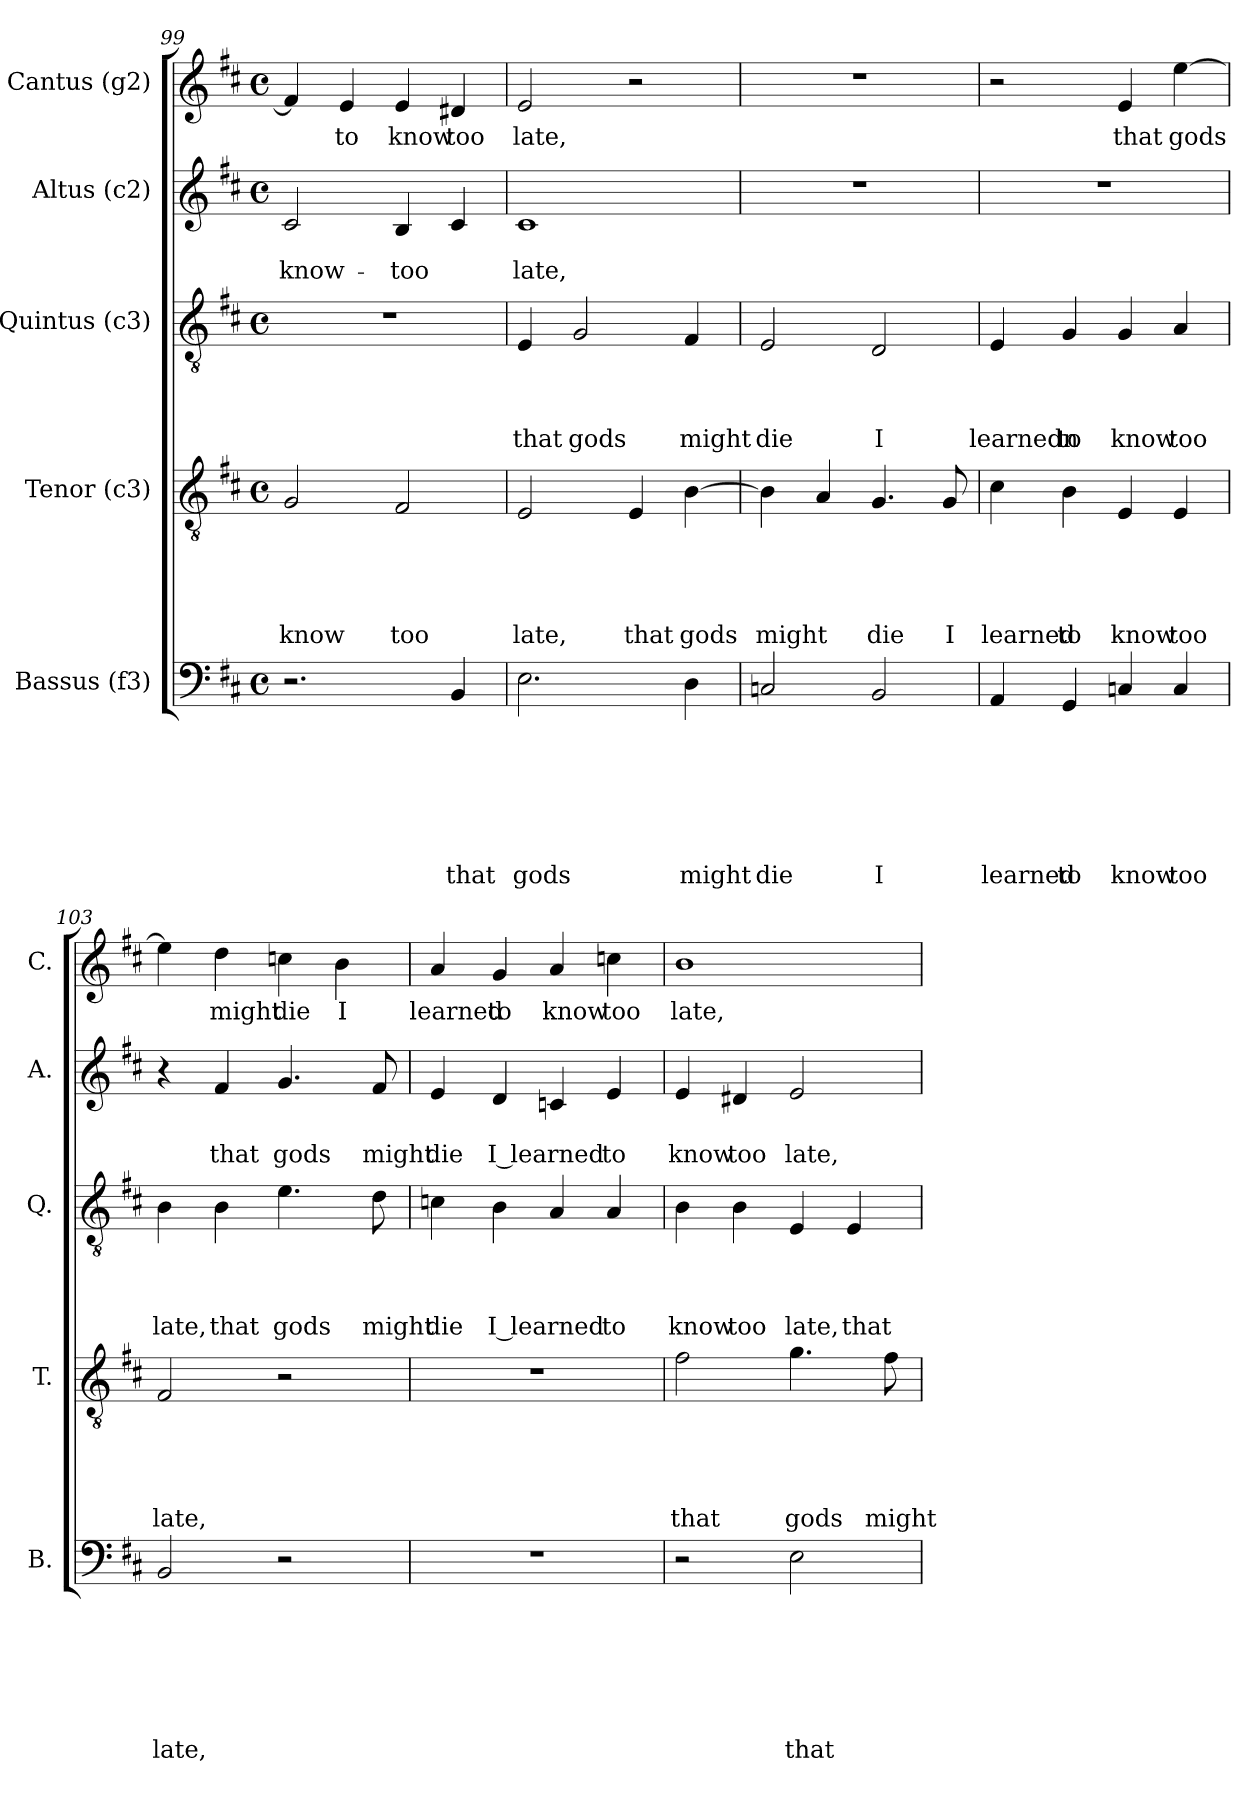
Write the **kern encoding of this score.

**kern	**text	**text	**text	**text	**text	**text	**text	**kern	**text	**text	**text	**text	**text	**kern	**text	**text	**text	**text	**kern	**text	**text	**kern	**text
*part5	*part5	*part5	*part5	*part5	*part5	*part5	*part5	*part4	*part4	*part4	*part4	*part4	*part4	*part3	*part3	*part3	*part3	*part3	*part2	*part2	*part2	*part1	*part1
*staff5	*staff5	*staff5	*staff5	*staff5	*staff5	*staff5	*staff5	*staff4	*staff4	*staff4	*staff4	*staff4	*staff4	*staff3	*staff3	*staff3	*staff3	*staff3	*staff2	*staff2	*staff2	*staff1	*staff1
*I"Bassus (f3)	*	*	*	*	*	*	*	*I"Tenor (c3)	*	*	*	*	*	*I"Quintus (c3)	*	*	*	*	*I"Altus (c2)	*	*	*I"Cantus (g2)	*
*I'B.	*	*	*	*	*	*	*	*I'T.	*	*	*	*	*	*I'Q.	*	*	*	*	*I'A.	*	*	*I'C.	*
*clefF4	*	*	*	*	*	*	*	*clefGv2	*	*	*	*	*	*clefGv2	*	*	*	*	*clefG2	*	*	*clefG2	*
*k[f#c#]	*	*	*	*	*	*	*	*k[f#c#]	*	*	*	*	*	*k[f#c#]	*	*	*	*	*k[f#c#]	*	*	*k[f#c#]	*
*D:	*	*	*	*	*	*	*	*D:	*	*	*	*	*	*D:	*	*	*	*	*D:	*	*	*D:	*
*M4/4	*	*	*	*	*	*	*	*M4/4	*	*	*	*	*	*M4/4	*	*	*	*	*M4/4	*	*	*M4/4	*
*met(c)	*	*	*	*	*	*	*	*met(c)	*	*	*	*	*	*met(c)	*	*	*	*	*met(c)	*	*	*met(c)	*
=99	=99	=99	=99	=99	=99	=99	=99	=99	=99	=99	=99	=99	=99	=99	=99	=99	=99	=99	=99	=99	=99	=99	=99
!	!	!	!	!	!	!	!	!	!	!	!	!	!LO:LY:b	!	!	!	!	!	!	!	!LO:LY:b	!	!
2.r	.	.	.	.	.	.	.	2G/	.	.	.	.	know	1r	.	.	.	.	2c#/	.	know-	4f#/]	.
!	!	!	!	!	!	!	!	!	!	!	!	!	!	!	!	!	!	!	!	!	!	!	!LO:LY:b
.	.	.	.	.	.	.	.	.	.	.	.	.	.	.	.	.	.	.	.	.	.	4e/	to
!	!	!	!	!	!	!	!	!	!	!	!	!	!LO:LY:b	!	!	!	!	!	!	!	!LO:LY:b	!	!LO:LY:b
.	.	.	.	.	.	.	.	2F#/	.	.	.	.	too	.	.	.	.	.	4B/	.	-too	4e/	know
!	!	!	!	!	!	!	!LO:LY:b	!	!	!	!	!	!	!	!	!	!	!	!	!	!	!	!LO:LY:b
4BB/	.	.	.	.	.	.	that	.	.	.	.	.	.	.	.	.	.	.	4c#/	.	.	4d#X/	too
=100	=100	=100	=100	=100	=100	=100	=100	=100	=100	=100	=100	=100	=100	=100	=100	=100	=100	=100	=100	=100	=100	=100	=100
!	!	!	!	!	!	!	!LO:LY:b	!	!	!	!	!	!LO:LY:b	!	!	!	!	!LO:LY:b	!	!	!LO:LY:b	!	!LO:LY:b
2.E\	.	.	.	.	.	.	gods	2E/	.	.	.	.	late,	4E/	.	.	.	that	1c#	.	late,	2e/	late,
!	!	!	!	!	!	!	!	!	!	!	!	!	!	!	!	!	!	!LO:LY:b	!	!	!	!	!
.	.	.	.	.	.	.	.	.	.	.	.	.	.	2G/	.	.	.	gods	.	.	.	.	.
!	!	!	!	!	!	!	!	!	!	!	!	!	!LO:LY:b	!	!	!	!	!	!	!	!	!	!
.	.	.	.	.	.	.	.	4E/	.	.	.	.	that	.	.	.	.	.	.	.	.	2r	.
!	!	!	!	!	!	!	!LO:LY:b	!	!	!	!	!	!LO:LY:b	!	!	!	!	!LO:LY:b	!	!	!	!	!
4D\	.	.	.	.	.	.	might	[>4B\	.	.	.	.	gods	4F#/	.	.	.	might	.	.	.	.	.
=101	=101	=101	=101	=101	=101	=101	=101	=101	=101	=101	=101	=101	=101	=101	=101	=101	=101	=101	=101	=101	=101	=101	=101
!	!	!	!	!	!	!	!LO:LY:b	!	!	!	!	!	!LO:LY:b	!	!	!	!	!LO:LY:b	!	!	!	!	!
2Cn/	.	.	.	.	.	.	die	4B\]	.	.	.	.	might	2E/	.	.	.	die	1r	.	.	1r	.
.	.	.	.	.	.	.	.	4A/	.	.	.	.	.	.	.	.	.	.	.	.	.	.	.
!	!	!	!	!	!	!	!LO:LY:b	!	!	!	!	!	!LO:LY:b	!	!	!	!	!LO:LY:b	!	!	!	!	!
2BB/	.	.	.	.	.	.	I	4.G/	.	.	.	.	die	2D/	.	.	.	I	.	.	.	.	.
!	!	!	!	!	!	!	!	!	!	!	!	!	!LO:LY:b	!	!	!	!	!	!	!	!	!	!
.	.	.	.	.	.	.	.	8G/	.	.	.	.	I	.	.	.	.	.	.	.	.	.	.
!!LO:LB:g=z
=102	=102	=102	=102	=102	=102	=102	=102	=102	=102	=102	=102	=102	=102	=102	=102	=102	=102	=102	=102	=102	=102	=102	=102
!	!	!	!	!	!	!	!LO:LY:b	!	!	!	!	!	!LO:LY:b	!	!	!	!	!LO:LY:b:rj	!	!	!	!	!
4AA/	.	.	.	.	.	.	learned	4c#\	.	.	.	.	learned	4E/	.	.	.	learnedn	1r	.	.	2r	.
!	!	!	!	!	!	!	!LO:LY:b	!	!	!	!	!	!LO:LY:b	!	!	!	!	!LO:LY:b	!	!	!	!	!
4GG/	.	.	.	.	.	.	to	4B\	.	.	.	.	to	4G/	.	.	.	to	.	.	.	.	.
!	!	!	!	!	!	!	!LO:LY:b	!	!	!	!	!	!LO:LY:b	!	!	!	!	!LO:LY:b	!	!	!	!	!LO:LY:b
4Cn/	.	.	.	.	.	.	know	4E/	.	.	.	.	know	4G/	.	.	.	know	.	.	.	4e/	that
!	!	!	!	!	!	!	!LO:LY:b	!	!	!	!	!	!LO:LY:b	!	!	!	!	!LO:LY:b	!	!	!	!	!LO:LY:b
4C/	.	.	.	.	.	.	too	4E/	.	.	.	.	too	4A/	.	.	.	too	.	.	.	[>4ee\	gods
=103	=103	=103	=103	=103	=103	=103	=103	=103	=103	=103	=103	=103	=103	=103	=103	=103	=103	=103	=103	=103	=103	=103	=103
!	!	!	!	!	!	!	!LO:LY:b	!	!	!	!	!	!LO:LY:b	!	!	!	!	!LO:LY:b	!	!	!	!	!
2BB/	.	.	.	.	.	.	late,	2F#/	.	.	.	.	late,	4B\	.	.	.	late,	4r	.	.	4ee\]	.
!	!	!	!	!	!	!	!	!	!	!	!	!	!	!	!	!	!	!LO:LY:b	!	!	!LO:LY:b	!	!LO:LY:b
.	.	.	.	.	.	.	.	.	.	.	.	.	.	4B\	.	.	.	that	4f#/	.	that	4dd\	might
!	!	!	!	!	!	!	!	!	!	!	!	!	!	!	!	!	!	!LO:LY:b	!	!	!LO:LY:b	!	!LO:LY:b
2r	.	.	.	.	.	.	.	2r	.	.	.	.	.	4.e\	.	.	.	gods	4.g/	.	gods	4ccn\	die
!	!	!	!	!	!	!	!	!	!	!	!	!	!	!	!	!	!	!	!	!	!	!	!LO:LY:b
.	.	.	.	.	.	.	.	.	.	.	.	.	.	.	.	.	.	.	.	.	.	4b\	I
!	!	!	!	!	!	!	!	!	!	!	!	!	!	!	!	!	!	!LO:LY:b	!	!	!LO:LY:b	!	!
.	.	.	.	.	.	.	.	.	.	.	.	.	.	8d\	.	.	.	might	8f#/	.	might	.	.
=104	=104	=104	=104	=104	=104	=104	=104	=104	=104	=104	=104	=104	=104	=104	=104	=104	=104	=104	=104	=104	=104	=104	=104
!	!	!	!	!	!	!	!	!	!	!	!	!	!	!	!	!	!	!LO:LY:b	!	!	!LO:LY:b	!	!LO:LY:b
1r	.	.	.	.	.	.	.	1r	.	.	.	.	.	4cn\	.	.	.	die	4e/	.	die	4a/	learned
!	!	!	!	!	!	!	!	!	!	!	!	!	!	!	!	!	!	!LO:LY:b	!	!	!LO:LY:b	!	!LO:LY:b
.	.	.	.	.	.	.	.	.	.	.	.	.	.	4B\	.	.	.	I learned	4d/	.	I learned	4g/	to
!	!	!	!	!	!	!	!	!	!	!	!	!	!	!	!	!	!	!	!	!	!	!	!LO:LY:b
.	.	.	.	.	.	.	.	.	.	.	.	.	.	4A/	.	.	.	.	4cn/	.	.	4a/	know
!	!	!	!	!	!	!	!	!	!	!	!	!	!	!	!	!	!	!LO:LY:b	!	!	!LO:LY:b	!	!LO:LY:b
.	.	.	.	.	.	.	.	.	.	.	.	.	.	4A/	.	.	.	to	4e/	.	to	4ccn\	too
=105	=105	=105	=105	=105	=105	=105	=105	=105	=105	=105	=105	=105	=105	=105	=105	=105	=105	=105	=105	=105	=105	=105	=105
!	!	!	!	!	!	!	!	!	!	!	!	!	!LO:LY:b	!	!	!	!	!LO:LY:b	!	!	!LO:LY:b	!	!LO:LY:b
2r	.	.	.	.	.	.	.	2f#\	.	.	.	.	that	4B\	.	.	.	know	4e/	.	know	1b	late,
!	!	!	!	!	!	!	!	!	!	!	!	!	!	!	!	!	!	!LO:LY:b	!	!	!LO:LY:b	!	!
.	.	.	.	.	.	.	.	.	.	.	.	.	.	4B\	.	.	.	too	4d#X/	.	too	.	.
!	!	!	!	!	!	!	!LO:LY:b	!	!	!	!	!	!LO:LY:b	!	!	!	!	!LO:LY:b	!	!	!LO:LY:b	!	!
2E\	.	.	.	.	.	.	that	4.g\	.	.	.	.	gods	4E/	.	.	.	late,	2e/	.	late,	.	.
!	!	!	!	!	!	!	!	!	!	!	!	!	!	!	!	!	!	!LO:LY:b	!	!	!	!	!
.	.	.	.	.	.	.	.	.	.	.	.	.	.	4E/	.	.	.	that	.	.	.	.	.
!	!	!	!	!	!	!	!	!	!	!	!	!	!LO:LY:b	!	!	!	!	!	!	!	!	!	!
.	.	.	.	.	.	.	.	8f#\	.	.	.	.	might	.	.	.	.	.	.	.	.	.	.
=	=	=	=	=	=	=	=	=	=	=	=	=	=	=	=	=	=	=	=	=	=	=	=
*-	*-	*-	*-	*-	*-	*-	*-	*-	*-	*-	*-	*-	*-	*-	*-	*-	*-	*-	*-	*-	*-	*-	*-
